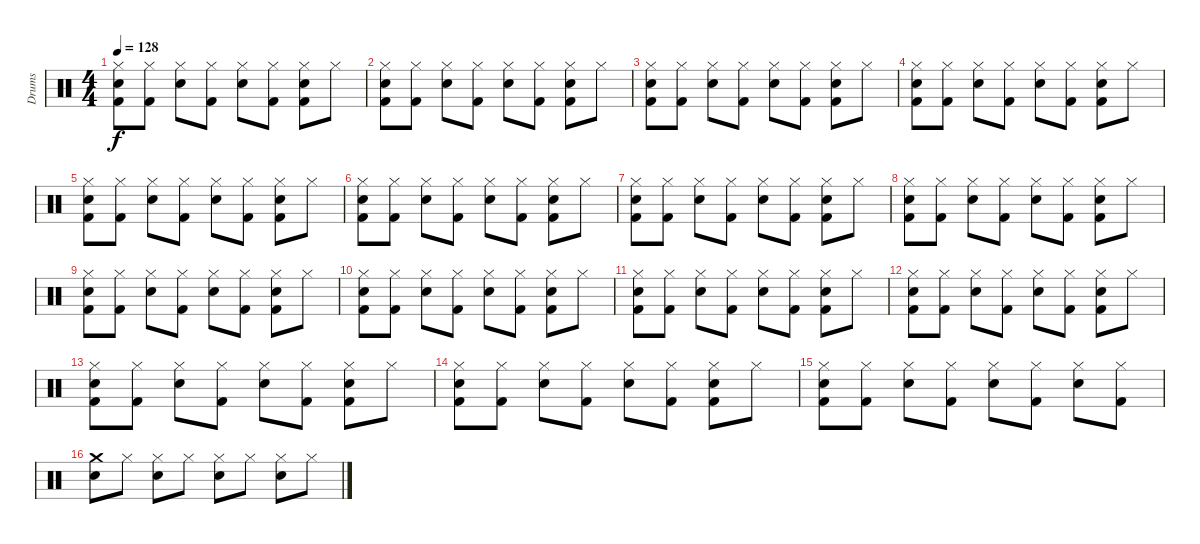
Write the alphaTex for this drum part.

\track ("Drums" "Drums") {instrument percussion}
\staff {score}
\articulation defaults
\ts (4 4)
\tempo 128
\clef neutral
\ks c
("Kick (hit) 2" "Snare (hit) 2" "Hi-Hat (closed)").8{dy f} ("Hi-Hat (closed)" "Kick (hit) 2").8 ("Snare (hit) 2" "Hi-Hat (closed)").8 ("Kick (hit) 2" "Hi-Hat (closed)").8 ("Hi-Hat (closed)" "Snare (hit) 2").8 ("Kick (hit) 2" "Hi-Hat (closed)").8 ("Kick (hit) 2" "Hi-Hat (closed)" "Snare (hit) 2").8 "Hi-Hat (closed)".8 |
("Kick (hit) 2" "Snare (hit) 2" "Hi-Hat (closed)").8 ("Hi-Hat (closed)" "Kick (hit) 2").8 ("Snare (hit) 2" "Hi-Hat (closed)").8 ("Kick (hit) 2" "Hi-Hat (closed)").8 ("Hi-Hat (closed)" "Snare (hit) 2").8 ("Kick (hit) 2" "Hi-Hat (closed)").8 ("Kick (hit) 2" "Hi-Hat (closed)" "Snare (hit) 2").8 "Hi-Hat (closed)".8 |
("Kick (hit) 2" "Snare (hit) 2" "Hi-Hat (closed)").8 ("Hi-Hat (closed)" "Kick (hit) 2").8 ("Snare (hit) 2" "Hi-Hat (closed)").8 ("Kick (hit) 2" "Hi-Hat (closed)").8 ("Hi-Hat (closed)" "Snare (hit) 2").8 ("Kick (hit) 2" "Hi-Hat (closed)").8 ("Kick (hit) 2" "Hi-Hat (closed)" "Snare (hit) 2").8 "Hi-Hat (closed)".8 |
("Kick (hit) 2" "Snare (hit) 2" "Hi-Hat (closed)").8 ("Hi-Hat (closed)" "Kick (hit) 2").8 ("Snare (hit) 2" "Hi-Hat (closed)").8 ("Kick (hit) 2" "Hi-Hat (closed)").8 ("Hi-Hat (closed)" "Snare (hit) 2").8 ("Kick (hit) 2" "Hi-Hat (closed)").8 ("Kick (hit) 2" "Hi-Hat (closed)" "Snare (hit) 2").8 "Hi-Hat (closed)".8 |
("Kick (hit) 2" "Snare (hit) 2" "Hi-Hat (closed)").8 ("Hi-Hat (closed)" "Kick (hit) 2").8 ("Snare (hit) 2" "Hi-Hat (closed)").8 ("Kick (hit) 2" "Hi-Hat (closed)").8 ("Hi-Hat (closed)" "Snare (hit) 2").8 ("Kick (hit) 2" "Hi-Hat (closed)").8 ("Kick (hit) 2" "Hi-Hat (closed)" "Snare (hit) 2").8 "Hi-Hat (closed)".8 |
("Kick (hit) 2" "Snare (hit) 2" "Hi-Hat (closed)").8 ("Hi-Hat (closed)" "Kick (hit) 2").8 ("Snare (hit) 2" "Hi-Hat (closed)").8 ("Kick (hit) 2" "Hi-Hat (closed)").8 ("Hi-Hat (closed)" "Snare (hit) 2").8 ("Kick (hit) 2" "Hi-Hat (closed)").8 ("Kick (hit) 2" "Hi-Hat (closed)" "Snare (hit) 2").8 "Hi-Hat (closed)".8 |
("Kick (hit) 2" "Snare (hit) 2" "Hi-Hat (closed)").8 ("Hi-Hat (closed)" "Kick (hit) 2").8 ("Snare (hit) 2" "Hi-Hat (closed)").8 ("Kick (hit) 2" "Hi-Hat (closed)").8 ("Hi-Hat (closed)" "Snare (hit) 2").8 ("Kick (hit) 2" "Hi-Hat (closed)").8 ("Kick (hit) 2" "Hi-Hat (closed)" "Snare (hit) 2").8 "Hi-Hat (closed)".8 |
("Kick (hit) 2" "Snare (hit) 2" "Hi-Hat (closed)").8 ("Hi-Hat (closed)" "Kick (hit) 2").8 ("Snare (hit) 2" "Hi-Hat (closed)").8 ("Kick (hit) 2" "Hi-Hat (closed)").8 ("Hi-Hat (closed)" "Snare (hit) 2").8 ("Kick (hit) 2" "Hi-Hat (closed)").8 ("Kick (hit) 2" "Hi-Hat (closed)" "Snare (hit) 2").8 "Hi-Hat (closed)".8 |
("Kick (hit) 2" "Snare (hit) 2" "Hi-Hat (closed)").8 ("Hi-Hat (closed)" "Kick (hit) 2").8 ("Snare (hit) 2" "Hi-Hat (closed)").8 ("Kick (hit) 2" "Hi-Hat (closed)").8 ("Hi-Hat (closed)" "Snare (hit) 2").8 ("Kick (hit) 2" "Hi-Hat (closed)").8 ("Kick (hit) 2" "Hi-Hat (closed)" "Snare (hit) 2").8 "Hi-Hat (closed)".8 |
("Kick (hit) 2" "Snare (hit) 2" "Hi-Hat (closed)").8 ("Hi-Hat (closed)" "Kick (hit) 2").8 ("Snare (hit) 2" "Hi-Hat (closed)").8 ("Kick (hit) 2" "Hi-Hat (closed)").8 ("Hi-Hat (closed)" "Snare (hit) 2").8 ("Kick (hit) 2" "Hi-Hat (closed)").8 ("Kick (hit) 2" "Hi-Hat (closed)" "Snare (hit) 2").8 "Hi-Hat (closed)".8 |
("Kick (hit) 2" "Snare (hit) 2" "Hi-Hat (closed)").8 ("Hi-Hat (closed)" "Kick (hit) 2").8 ("Snare (hit) 2" "Hi-Hat (closed)").8 ("Kick (hit) 2" "Hi-Hat (closed)").8 ("Hi-Hat (closed)" "Snare (hit) 2").8 ("Kick (hit) 2" "Hi-Hat (closed)").8 ("Kick (hit) 2" "Hi-Hat (closed)" "Snare (hit) 2").8 "Hi-Hat (closed)".8 |
("Kick (hit) 2" "Snare (hit) 2" "Hi-Hat (closed)").8 ("Hi-Hat (closed)" "Kick (hit) 2").8 ("Snare (hit) 2" "Hi-Hat (closed)").8 ("Kick (hit) 2" "Hi-Hat (closed)").8 ("Hi-Hat (closed)" "Snare (hit) 2").8 ("Kick (hit) 2" "Hi-Hat (closed)").8 ("Kick (hit) 2" "Hi-Hat (closed)" "Snare (hit) 2").8 "Hi-Hat (closed)".8 |
("Kick (hit) 2" "Snare (hit) 2" "Hi-Hat (closed)").8 ("Hi-Hat (closed)" "Kick (hit) 2").8 ("Snare (hit) 2" "Hi-Hat (closed)").8 ("Kick (hit) 2" "Hi-Hat (closed)").8 ("Hi-Hat (closed)" "Snare (hit) 2").8 ("Kick (hit) 2" "Hi-Hat (closed)").8 ("Kick (hit) 2" "Hi-Hat (closed)" "Snare (hit) 2").8 "Hi-Hat (closed)".8 |
("Kick (hit) 2" "Snare (hit) 2" "Hi-Hat (closed)").8 ("Hi-Hat (closed)" "Kick (hit) 2").8 ("Snare (hit) 2" "Hi-Hat (closed)").8 ("Kick (hit) 2" "Hi-Hat (closed)").8 ("Hi-Hat (closed)" "Snare (hit) 2").8 ("Kick (hit) 2" "Hi-Hat (closed)").8 ("Kick (hit) 2" "Hi-Hat (closed)" "Snare (hit) 2").8 "Hi-Hat (closed)".8 |
("Kick (hit) 2" "Snare (hit) 2" "Hi-Hat (closed)").8 ("Hi-Hat (closed)" "Kick (hit) 2").8 ("Snare (hit) 2" "Hi-Hat (closed)").8 ("Kick (hit) 2" "Hi-Hat (closed)").8 ("Hi-Hat (closed)" "Snare (hit) 2").8 ("Kick (hit) 2" "Hi-Hat (closed)").8 ("Hi-Hat (closed)" "Snare (hit) 2").8 ("Kick (hit) 2" "Hi-Hat (closed)").8 |
("Crash medium (hit)" "Snare (hit) 2").8 "Hi-Hat (closed)".8 ("Snare (hit) 2" "Hi-Hat (closed)").8 "Hi-Hat (closed)".8 ("Snare (hit) 2" "Hi-Hat (closed)").8 "Hi-Hat (closed)".8 ("Snare (hit) 2" "Hi-Hat (closed)").8 "Hi-Hat (closed)".8
